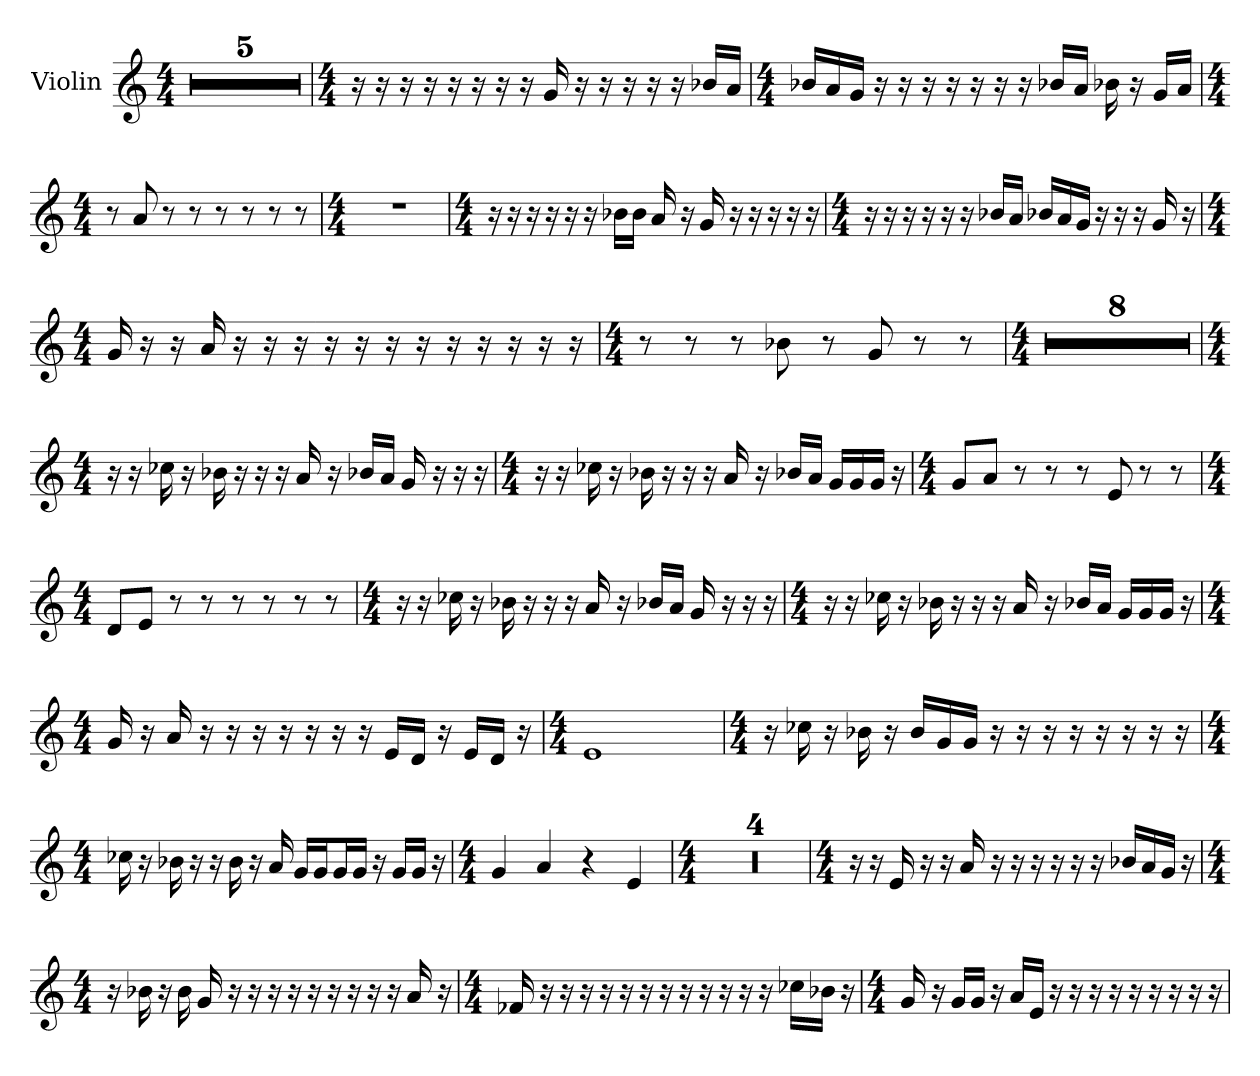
**kern
*part1
*staff1
*I"Violin
*I'Vln
*M4/4
=
1r
=
*M4/4
1r
=
*M4/4
1r
=
*M4/4
1r
=
*M4/4
1r
=
*M4/4
16r
16r
16r
16r
16r
16r
16r
16r
16g
16r
16r
16r
16r
16r
16b-XLL
16aJJ
=
*M4/4
16b-XLL
16a
16gJJ
16r
16r
16r
16r
16r
16r
16r
16b-XLL
16aJJ
16b-X
16r
16gLL
16aJJ
=
*M4/4
8r
8a
8r
8r
8r
8r
8r
8r
=
*M4/4
1r
=
*M4/4
16r
16r
16r
16r
16r
16r
16b-XLL
16b-JJ
16a
16r
16g
16r
16r
16r
16r
16r
=
*M4/4
16r
16r
16r
16r
16r
16r
16b-XLL
16aJJ
16b-XLL
16a
16gJJ
16r
16r
16r
16g
16r
=
*M4/4
16g
16r
16r
16a
16r
16r
16r
16r
16r
16r
16r
16r
16r
16r
16r
16r
=
*M4/4
8r
8r
8r
8b-X
8r
8g
8r
8r
=
*M4/4
1r
=
*M4/4
1r
=
*M4/4
1r
=
*M4/4
1r
=
*M4/4
1r
=
*M4/4
1r
=
*M4/4
1r
=
*M4/4
1r
=
*M4/4
16r
16r
16cc-X
16r
16b-X
16r
16r
16r
16a
16r
16b-XLL
16aJJ
16g
16r
16r
16r
=
*M4/4
16r
16r
16cc-X
16r
16b-X
16r
16r
16r
16a
16r
16b-XLL
16aJJ
16gLL
16g
16gJJ
16r
=
*M4/4
8gL
8aJ
8r
8r
8r
8e
8r
8r
=
*M4/4
8dL
8eJ
8r
8r
8r
8r
8r
8r
=
*M4/4
16r
16r
16cc-X
16r
16b-X
16r
16r
16r
16a
16r
16b-XLL
16aJJ
16g
16r
16r
16r
=
*M4/4
16r
16r
16cc-X
16r
16b-X
16r
16r
16r
16a
16r
16b-XLL
16aJJ
16gLL
16g
16gJJ
16r
=
*M4/4
16g
16r
16a
16r
16r
16r
16r
16r
16r
16r
16eLL
16dJJ
16r
16eLL
16dJJ
16r
=
*M4/4
1e
=
*M4/4
16r
16cc-X
16r
16b-X
16r
16b-LL
16g
16gJJ
16r
16r
16r
16r
16r
16r
16r
16r
=
*M4/4
16cc-X
16r
16b-X
16r
16r
16b-
16r
16a
16gLL
16gJ
16gL
16gJJ
16r
16gLL
16gJJ
16r
=
*M4/4
4g
4a
4r
4e
=
*M4/4
1r
=
*M4/4
1r
=
*M4/4
1r
=
*M4/4
1r
=
*M4/4
16r
16r
16e
16r
16r
16a
16r
16r
16r
16r
16r
16r
16b-XLL
16a
16gJJ
16r
=
*M4/4
16r
16b-X
16r
16b-
16g
16r
16r
16r
16r
16r
16r
16r
16r
16r
16a
16r
=
*M4/4
16f-X
16r
16r
16r
16r
16r
16r
16r
16r
16r
16r
16r
16r
16cc-XLL
16b-XJJ
16r
=
*M4/4
16g
16r
16gLL
16gJJ
16r
16aLL
16eJJ
16r
16r
16r
16r
16r
16r
16r
16r
16r
=
*-
